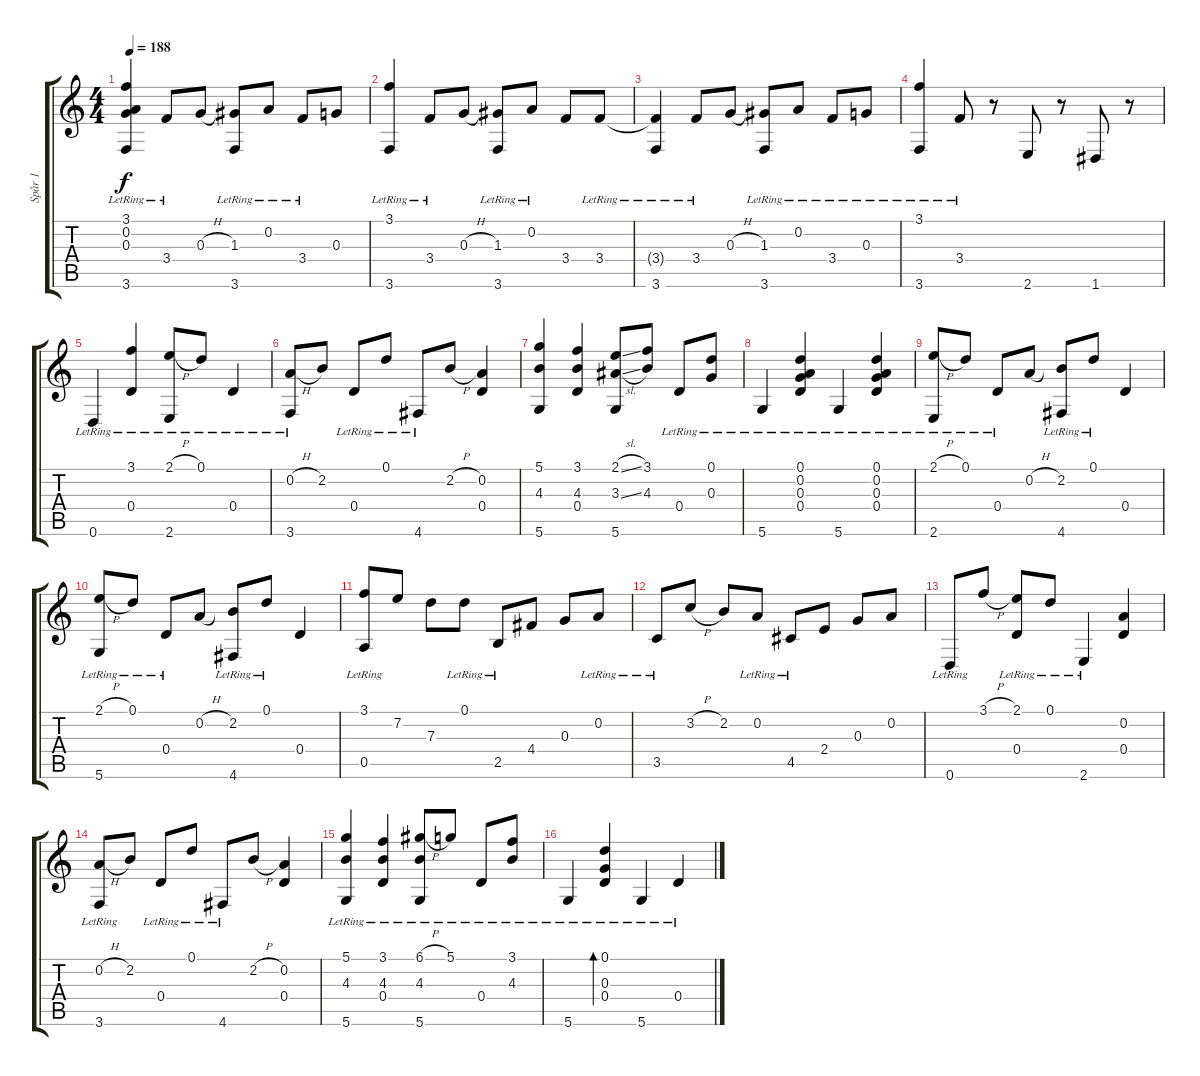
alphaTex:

\track ("Spår 1" "Spår 1") {instrument acousticguitarsteel}
\staff {score tabs}
\tuning (D4 A3 G3 D3 A2 D2) {hide}
\ts (4 4)
\tempo 188
\clef g2
\ks c
(3.1 0.2{lr} 0.3{lr} 3.6{lr}).4{dy f} 3.4{lr}.8 0.3{h}.8 (1.3 3.6{lr}).8 0.2{lr}.8 3.4{lr}.8 0.3.8 |
(3.1 3.6{lr}).4 3.4{lr}.8 0.3{h}.8 (1.3 3.6{lr}).8 0.2{lr}.8 3.4.8 3.4{lr}.8 |
(3.4{t} 3.6{lr}).4 3.4{lr}.8 0.3{h}.8 (1.3 3.6{lr}).8 0.2{lr}.8 3.4{lr}.8 0.3{lr}.8 |
(3.1{lr} 3.6{lr}).4 3.4{lr}.8 r.8 2.6.8 r.8 1.6.8 r.8 |
0.6{lr}.4 (3.1 0.4{lr}).4 (2.1{h} 2.6{lr}).8 0.1{lr}.8 0.4{lr}.4 |
(0.2{h} 3.6{lr}).8 2.2.8 0.4{lr}.8 0.1{lr}.8 4.6{lr}.8 2.2{h}.8 (0.2 0.4).4 |
(5.1 4.3 5.6).4 (3.1 4.3 0.4).4 (2.1{sl} 3.3{sl} 5.6).8 (3.1 4.3).8 0.4{lr}.8 (0.1{lr} 0.3{lr}).8 |
5.6{lr}.4 (0.1{lr} 0.2{lr} 0.3{lr} 0.4{lr}).4 5.6{lr}.4 (0.1{lr} 0.2{lr} 0.3{lr} 0.4{lr}).4 |
(2.1{h} 2.6{lr}).8 0.1{lr}.8 0.4{lr}.8 0.2{h}.8 (2.2{lr} 4.6{lr}).8 0.1{lr}.8 0.4.4 |
(2.1{h} 5.6{lr}).8 0.1{lr}.8 0.4{lr}.8 0.2{h}.8 (2.2{lr} 4.6{lr}).8 0.1{lr}.8 0.4.4 |
(3.1 0.5{lr}).8 7.2.8 7.3.8 0.1{lr}.8 2.5{lr}.8 4.4.8 0.3.8 0.2{lr}.8 |
3.5{lr}.8 3.2{h}.8 2.2.8 0.2{lr}.8 4.5{lr}.8 2.4.8 0.3.8 0.2.8 |
0.6{lr}.8 3.1{h}.8 (2.1 0.4{lr}).8 0.1{lr}.8 2.6{lr}.4 (0.2 0.4).4 |
(0.2{h} 3.6{lr}).8 2.2.8 0.4{lr}.8 0.1{lr}.8 4.6{lr}.8 2.2{h}.8 (0.2 0.4).4 |
(5.1 4.3 5.6{lr}).4 (3.1 4.3 0.4{lr}).4 (6.1{h} 4.3 5.6{lr}).8 5.1{lr}.8 0.4{lr}.8 (3.1{lr} 4.3{lr}).8 |
5.6{lr}.4 (0.1{lr} 0.3{lr} 0.4{lr}).4{bd 240} 5.6{lr}.4 0.4{lr}.4
